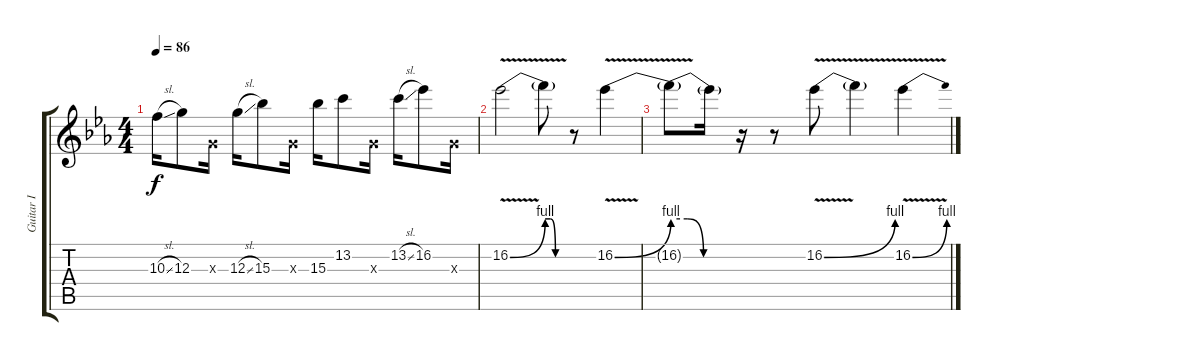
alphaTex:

\track ("Guitar I" "Guitar I") {instrument distortionguitar}
\staff {score tabs}
\tuning (E4 B3 G3 D3 A2 E2) {hide}
\ts (4 4)
\tempo 86
\clef g2
\ks eb
10.3{sl}.16{dy f} 12.3.8 0.3{x}.16 12.3{sl}.16 15.3.8 0.3{x}.16 15.3.16 13.2.8 0.3{x}.16 13.2{sl}.16 16.2.8 0.3{x}.16 |
16.2{be (bend 0 0 60 4) v}.2 16.2{be (custom 0 4 15 4 30 0 60 0) t}.8 r.8 16.2{be (bend 0 0 60 4) v}.4 |
16.2{be (custom 0 4 15 4 30 0 60 0) t}.8 16.2{t}.16 r.16 r.8 16.2{be (bend 0 0 60 4) v}.8 16.2{t}.4 16.2{be (bend 0 0 60 4) v}.4
